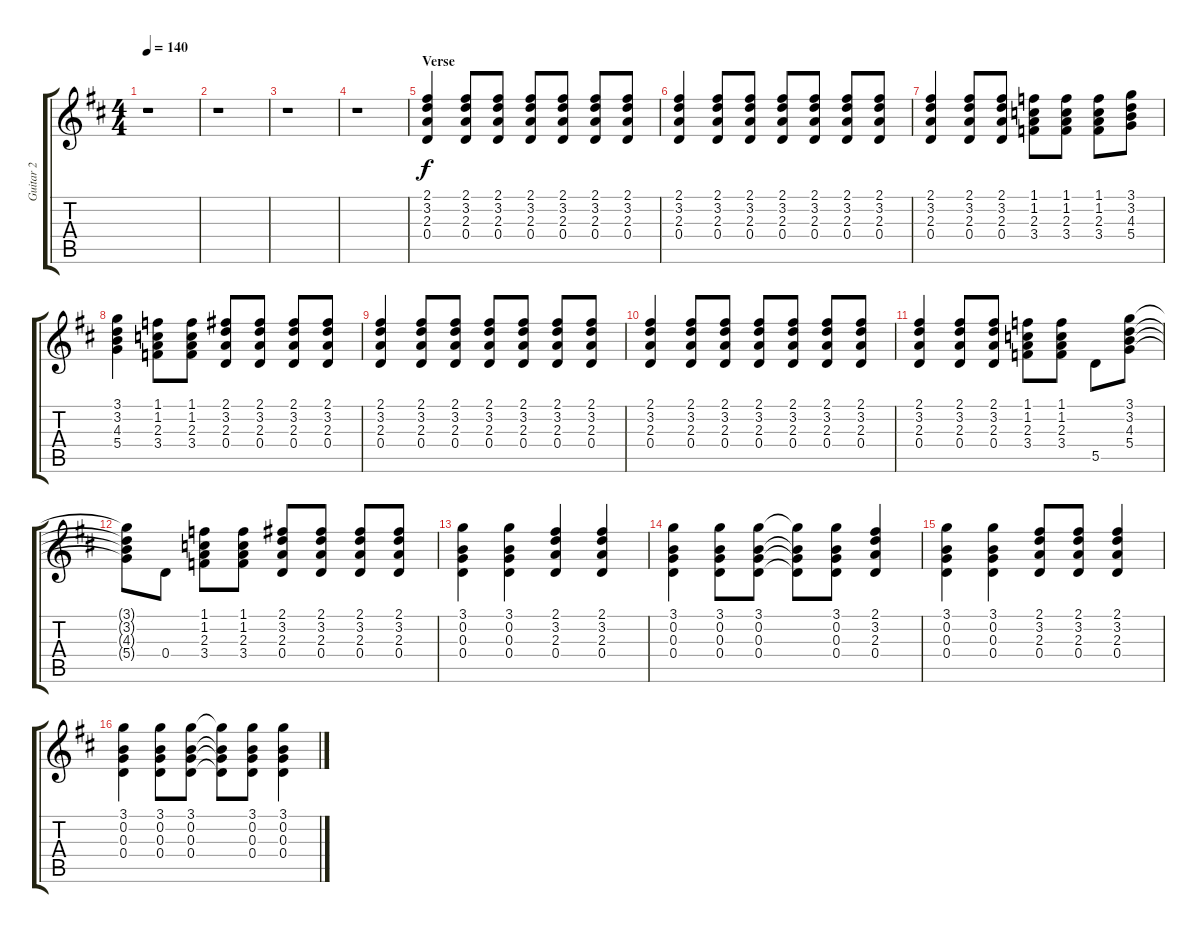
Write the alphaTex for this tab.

\track ("Guitar 2" "Guitar 2") {instrument acousticguitarsteel}
\staff {score tabs}
\tuning (E4 B3 G3 D3 A2 E2) {hide}
\ts (4 4)
\tempo 140
\clef g2
\ks d
r.1{dy f} |
r.1 |
r.1 |
r.1 |
\section ("" "Verse")
(2.1 3.2 2.3 0.4).4 (2.1 3.2 2.3 0.4).8 (2.1 3.2 2.3 0.4).8 (2.1 3.2 2.3 0.4).8 (2.1 3.2 2.3 0.4).8 (2.1 3.2 2.3 0.4).8 (2.1 3.2 2.3 0.4).8 |
(2.1 3.2 2.3 0.4).4 (2.1 3.2 2.3 0.4).8 (2.1 3.2 2.3 0.4).8 (2.1 3.2 2.3 0.4).8 (2.1 3.2 2.3 0.4).8 (2.1 3.2 2.3 0.4).8 (2.1 3.2 2.3 0.4).8 |
(2.1 3.2 2.3 0.4).4 (2.1 3.2 2.3 0.4).8 (2.1 3.2 2.3 0.4).8 (1.1 1.2 2.3 3.4).8 (1.1 1.2 2.3 3.4).8 (1.1 1.2 2.3 3.4).8 (3.1 3.2 4.3 5.4).8 |
(3.1 3.2 4.3 5.4).4 (1.1 1.2 2.3 3.4).8 (1.1 1.2 2.3 3.4).8 (2.1 3.2 2.3 0.4).8 (2.1 3.2 2.3 0.4).8 (2.1 3.2 2.3 0.4).8 (2.1 3.2 2.3 0.4).8 |
(2.1 3.2 2.3 0.4).4 (2.1 3.2 2.3 0.4).8 (2.1 3.2 2.3 0.4).8 (2.1 3.2 2.3 0.4).8 (2.1 3.2 2.3 0.4).8 (2.1 3.2 2.3 0.4).8 (2.1 3.2 2.3 0.4).8 |
(2.1 3.2 2.3 0.4).4 (2.1 3.2 2.3 0.4).8 (2.1 3.2 2.3 0.4).8 (2.1 3.2 2.3 0.4).8 (2.1 3.2 2.3 0.4).8 (2.1 3.2 2.3 0.4).8 (2.1 3.2 2.3 0.4).8 |
(2.1 3.2 2.3 0.4).4 (2.1 3.2 2.3 0.4).8 (2.1 3.2 2.3 0.4).8 (1.1 1.2 2.3 3.4).8 (1.1 1.2 2.3 3.4).8 5.5.8 (3.1 3.2 4.3 5.4).8 |
(3.1{t} 3.2{t} 4.3{t} 5.4{t}).8 0.4.8 (1.1 1.2 2.3 3.4).8 (1.1 1.2 2.3 3.4).8 (2.1 3.2 2.3 0.4).8 (2.1 3.2 2.3 0.4).8 (2.1 3.2 2.3 0.4).8 (2.1 3.2 2.3 0.4).8 |
(3.1 0.2 0.3 0.4).4 (3.1 0.2 0.3 0.4).4 (2.1 3.2 2.3 0.4).4 (2.1 3.2 2.3 0.4).4 |
(3.1 0.2 0.3 0.4).4 (3.1 0.2 0.3 0.4).8 (3.1 0.2 0.3 0.4).8 (3.1{t} 0.2{t} 0.3{t} 0.4{t}).8 (3.1 0.2 0.3 0.4).8 (2.1 3.2 2.3 0.4).4 |
(3.1 0.2 0.3 0.4).4 (3.1 0.2 0.3 0.4).4 (2.1 3.2 2.3 0.4).8 (2.1 3.2 2.3 0.4).8 (2.1 3.2 2.3 0.4).4 |
(3.1 0.2 0.3 0.4).4 (3.1 0.2 0.3 0.4).8 (3.1 0.2 0.3 0.4).8 (3.1{t} 0.2{t} 0.3{t} 0.4{t}).8 (3.1 0.2 0.3 0.4).8 (3.1 0.2 0.3 0.4).4
